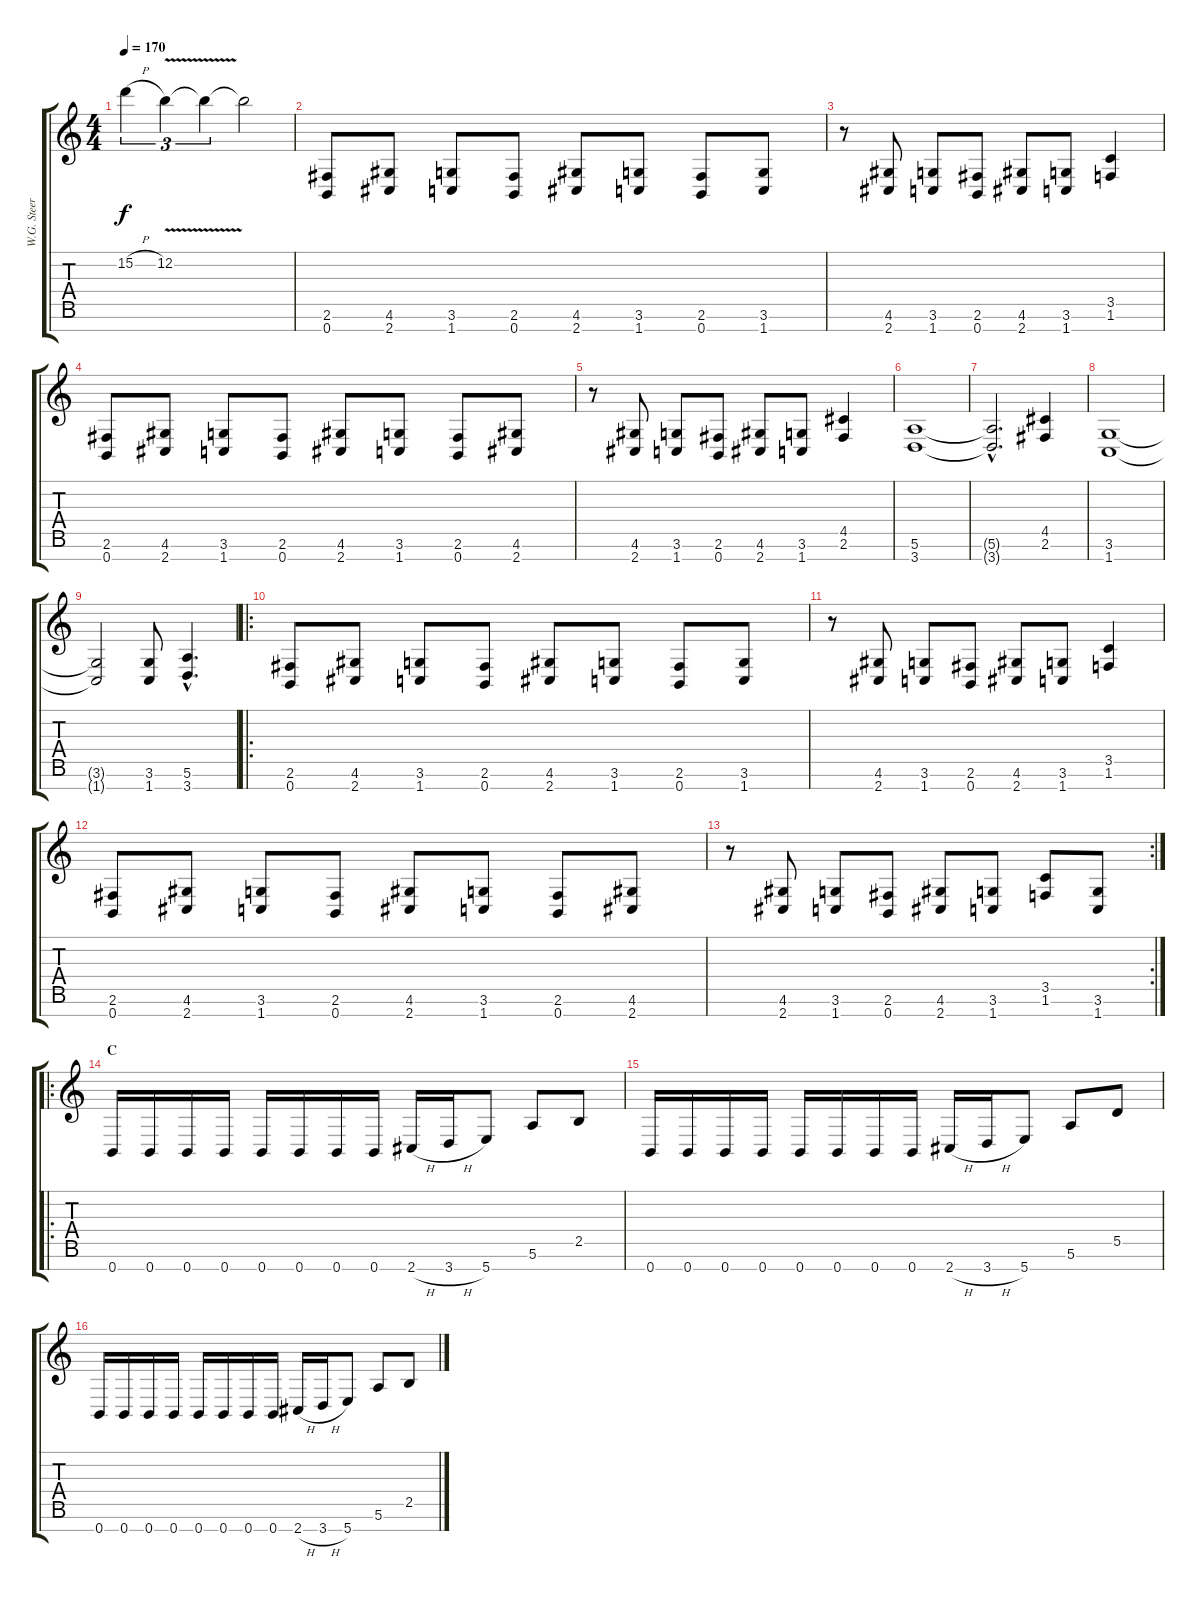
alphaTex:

\track ("W.G. Steer" "W.G. Steer") {instrument distortionguitar}
\staff {score tabs}
\tuning (E4 B3 G3 D3 A2 E2 B1) {hide}
\ts (4 4)
\tempo 170
\clef g2
\ks c
15.2{h}.4{tu (3 2) dy f} 12.2{v}.4{tu (3 2)} 12.2{t}.4{tu (3 2)} 12.2{t}.2 |
(2.6 0.7).8 (4.6 2.7).8 (3.6 1.7).8 (2.6 0.7).8 (4.6 2.7).8 (3.6 1.7).8 (2.6 0.7).8 (3.6 1.7).8 |
r.8 (4.6 2.7).8 (3.6 1.7).8 (2.6 0.7).8 (4.6 2.7).8 (3.6 1.7).8 (3.5 1.6).4 |
(2.6 0.7).8 (4.6 2.7).8 (3.6 1.7).8 (2.6 0.7).8 (4.6 2.7).8 (3.6 1.7).8 (2.6 0.7).8 (4.6 2.7).8 |
r.8 (4.6 2.7).8 (3.6 1.7).8 (2.6 0.7).8 (4.6 2.7).8 (3.6 1.7).8 (4.5 2.6).4 |
(5.6 3.7).1 |
(5.6{hac t} 3.7{hac t}).2{d} (4.5 2.6).4 |
(3.6 1.7).1 |
(3.6{t} 1.7{t}).2 (3.6 1.7).8 (5.6{hac} 3.7{hac}).4{d} |
\ro
(2.6 0.7).8 (4.6 2.7).8 (3.6 1.7).8 (2.6 0.7).8 (4.6 2.7).8 (3.6 1.7).8 (2.6 0.7).8 (3.6 1.7).8 |
r.8 (4.6 2.7).8 (3.6 1.7).8 (2.6 0.7).8 (4.6 2.7).8 (3.6 1.7).8 (3.5 1.6).4 |
(2.6 0.7).8 (4.6 2.7).8 (3.6 1.7).8 (2.6 0.7).8 (4.6 2.7).8 (3.6 1.7).8 (2.6 0.7).8 (4.6 2.7).8 |
\rc 2
r.8 (4.6 2.7).8 (3.6 1.7).8 (2.6 0.7).8 (4.6 2.7).8 (3.6 1.7).8 (3.5 1.6).8 (3.6 1.7).8 |
\ro
\section ("" "C")
0.7.16 0.7.16 0.7.16 0.7.16 0.7.16 0.7.16 0.7.16 0.7.16 2.7{h}.16 3.7{h}.16 5.7.8 5.6.8 2.5.8 |
0.7.16 0.7.16 0.7.16 0.7.16 0.7.16 0.7.16 0.7.16 0.7.16 2.7{h}.16 3.7{h}.16 5.7.8 5.6.8 5.5.8 |
0.7.16 0.7.16 0.7.16 0.7.16 0.7.16 0.7.16 0.7.16 0.7.16 2.7{h}.16 3.7{h}.16 5.7.8 5.6.8 2.5.8
